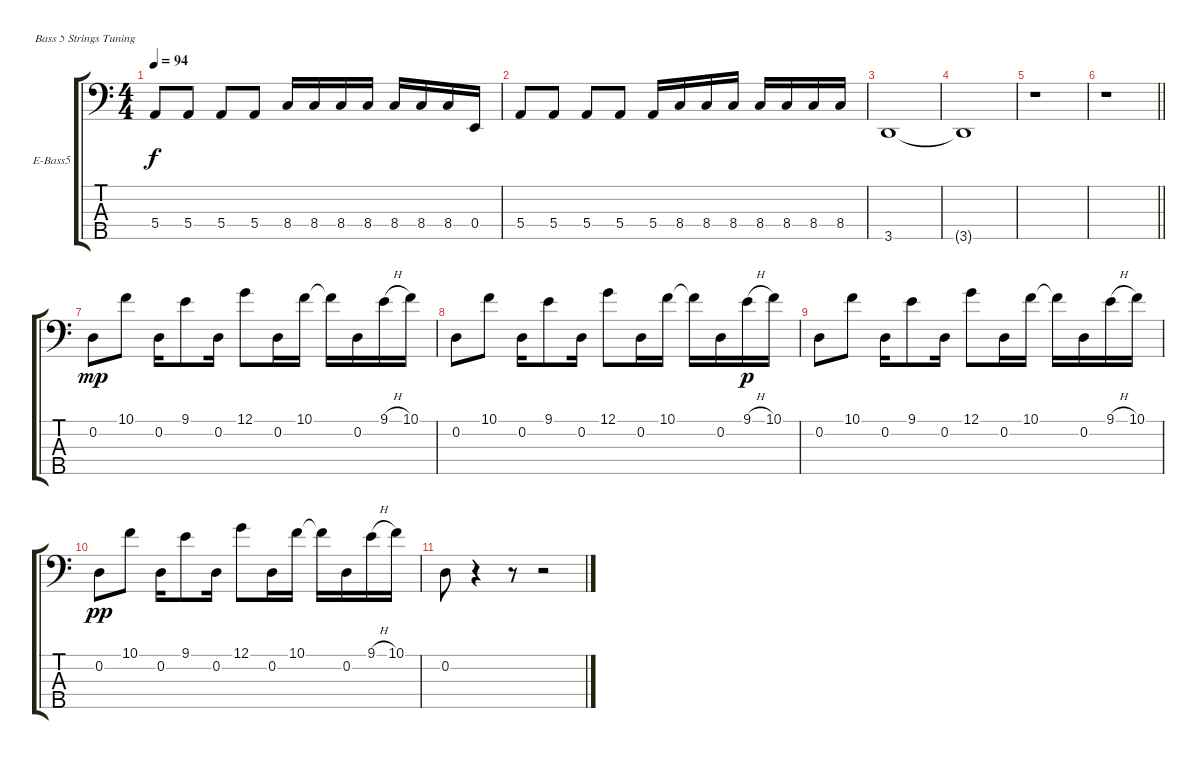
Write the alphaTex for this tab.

\bracketExtendMode groupsimilarinstruments
\firstSystemTrackNameOrientation horizontal
\otherSystemsTrackNameOrientation horizontal
\track ("Bass" "E-Bass5") {instrument electricbassfinger}
\staff {score tabs}
\tuning (G2 D2 A1 E1 B0)
\ts (4 4)
\tempo 94
\clef f4
\ks c
5.4.8{dy f} 5.4.8 5.4.8 5.4.8 8.4.16 8.4.16 8.4.16 8.4.16 8.4.16 8.4.16 8.4.16 0.4.16 |
5.4.8 5.4.8 5.4.8 5.4.8 5.4.16 8.4.16 8.4.16 8.4.16 8.4.16 8.4.16 8.4.16 8.4.16 |
3.5.1 |
3.5{t}.1 |
r.1 |
\barLineRight lightlight
r.1 |
0.2.8{dy mp} 10.1.8 0.2.16 9.1.8 0.2.16 12.1.8 0.2.16 10.1.16 10.1{t}.16 0.2.16 9.1{h}.16 10.1.16 |
0.2.8 10.1.8 0.2.16 9.1.8 0.2.16 12.1.8 0.2.16 10.1.16 10.1{t}.16 0.2.16 9.1{h}.16{dy p} 10.1.16 |
0.2.8 10.1.8 0.2.16 9.1.8 0.2.16 12.1.8 0.2.16 10.1.16 10.1{t}.16 0.2.16 9.1{h}.16 10.1.16 |
0.2.8{dy pp} 10.1.8 0.2.16 9.1.8 0.2.16 12.1.8 0.2.16 10.1.16 10.1{t}.16 0.2.16 9.1{h}.16 10.1.16 |
0.2.8 r.4 r.8 r.2
